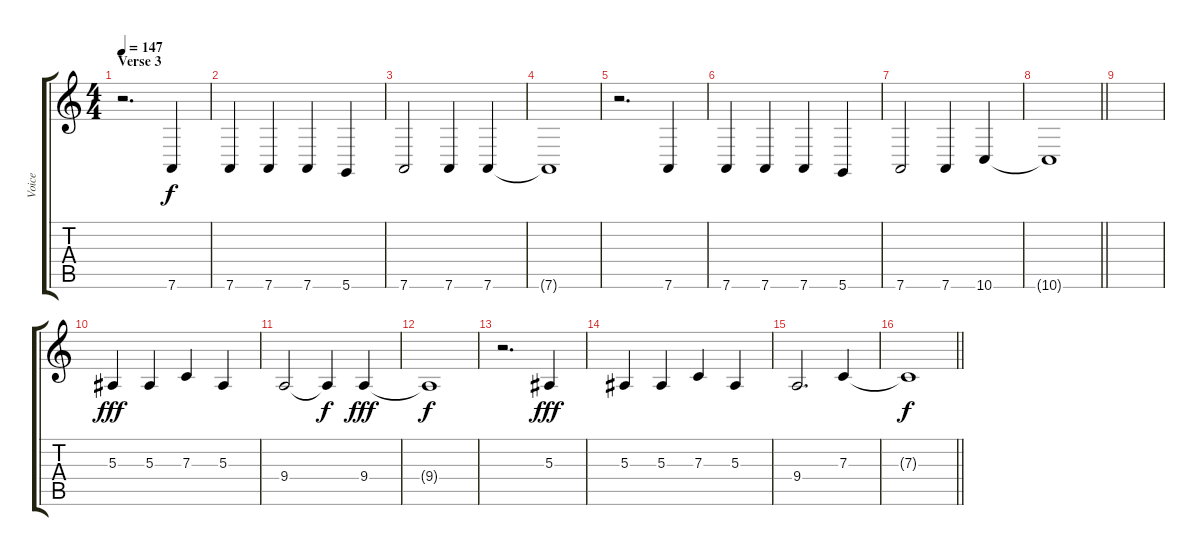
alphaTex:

\track ("Voice" "Voice") {instrument lead1square}
\staff {score tabs}
\tuning (D4 A3 F3 C3 G2 D2) {hide}
\ts (4 4)
\section ("" "Verse 3")
\tempo 147
\clef g2
\ks c
r.2{d dy f} 7.6.4 |
7.6.4 7.6.4 7.6.4 5.6.4 |
7.6.2 7.6.4 7.6.4 |
7.6{t}.1 |
r.2{d} 7.6.4 |
7.6.4 7.6.4 7.6.4 5.6.4 |
7.6.2 7.6.4 10.6.4 |
\barLineRight lightlight
10.6{t}.1 |
\section ("" "")
|
5.3.4{dy fff} 5.3.4 7.3.4 5.3.4 |
9.4.2 9.4{t}.4{dy f} 9.4.4{dy fff} |
9.4{t}.1{dy f} |
r.2{d} 5.3.4{dy fff} |
5.3.4 5.3.4 7.3.4 5.3.4 |
9.4.2{d} 7.3.4 |
\barLineRight lightlight
7.3{t}.1{dy f}
